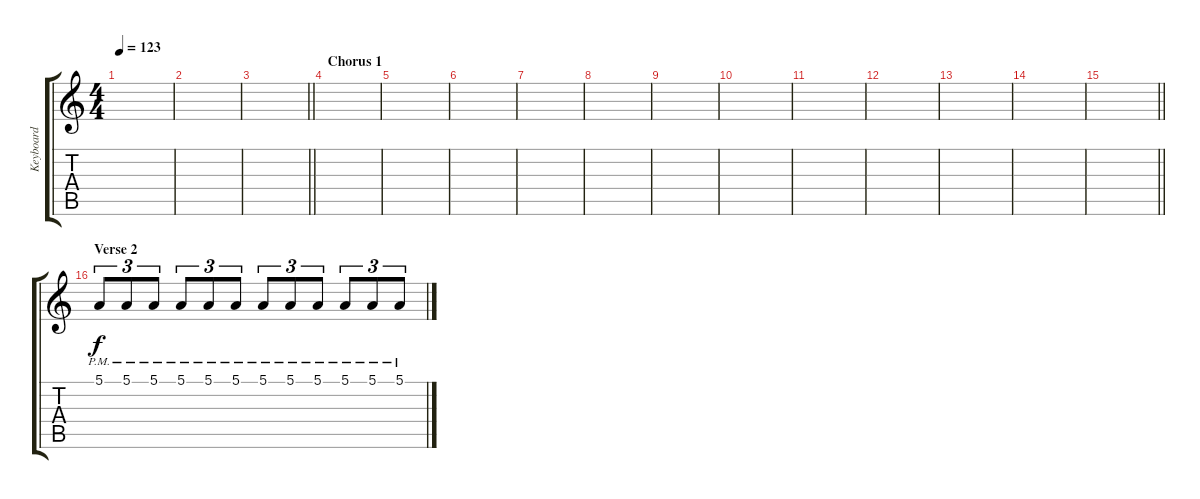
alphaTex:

\track ("Keyboard" "Keyboard") {instrument piccolo}
\staff {score tabs}
\tuning (E4 B3 G3 D3 A2 D2) {hide}
\ts (4 4)
\tempo 123
\clef g2
\ks c
|
|
\barLineRight lightlight
|
\section ("" "Chorus 1")
|
|
|
|
|
|
|
|
|
|
|
\barLineRight lightlight
|
\section ("" "Verse 2")
5.1{pm}.8{tu (3 2) dy f instrument piccolo} 5.1{pm}.8{tu (3 2)} 5.1{pm}.8{tu (3 2)} 5.1{pm}.8{tu (3 2)} 5.1{pm}.8{tu (3 2)} 5.1{pm}.8{tu (3 2)} 5.1{pm}.8{tu (3 2)} 5.1{pm}.8{tu (3 2)} 5.1{pm}.8{tu (3 2)} 5.1{pm}.8{tu (3 2)} 5.1{pm}.8{tu (3 2)} 5.1{pm}.8{tu (3 2)}
